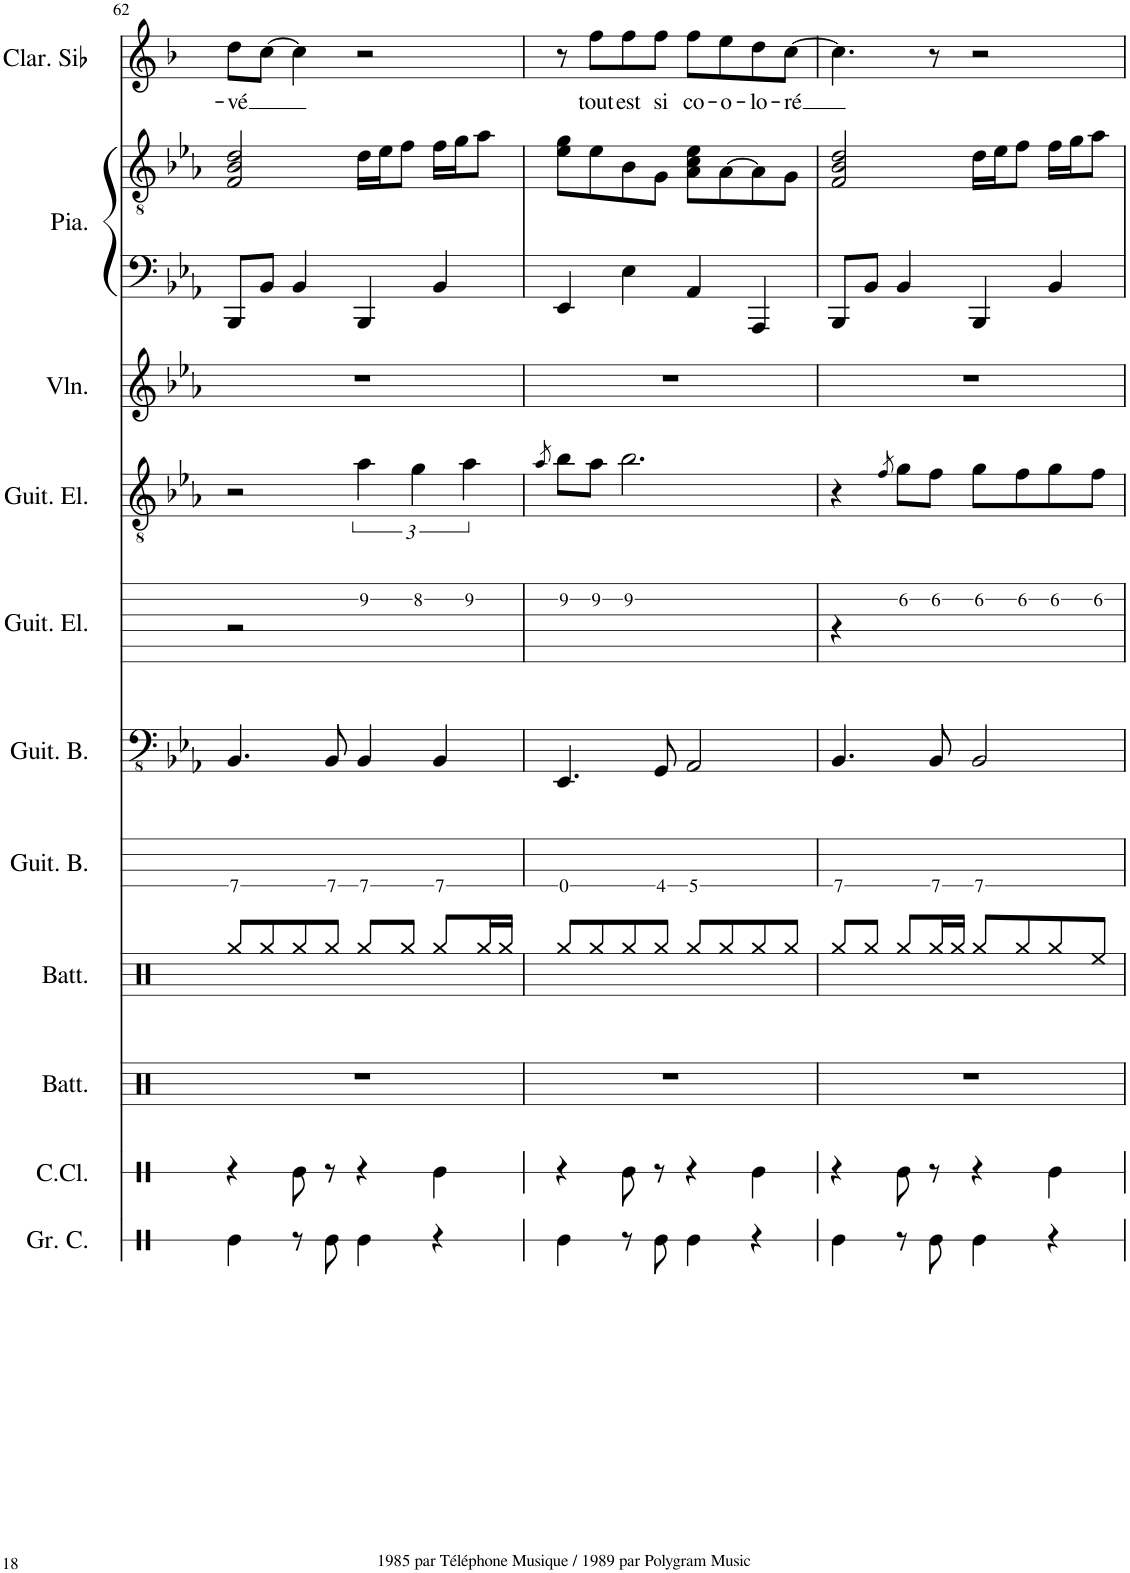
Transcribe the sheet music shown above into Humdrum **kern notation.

**kern	**kern	**kern	**kern	**kern	**kern	**kern	**kern	**kern	**kern	**kern	**kern	**text
*part11	*part10	*part9	*part8	*part7	*part6	*part5	*part4	*part3	*part2	*part2	*part1	*part1
*staff12	*staff11	*staff10	*staff9	*staff8	*staff7	*staff6	*staff5	*staff4	*staff3	*staff2	*staff1	*staff1
*I"Grosse caisse	*I"Caisse claire	*I"Batterie	*I"Batterie	*I"Guitare basse	*I"Guitare basse	*I"Guitare électrique	*I"Guitare électrique	*I"Violon	*I"Piano	*	*I"Clarinette en Sib	*
*I'Gr. C.	*I'C.Cl.	*I'Batt.	*I'Batt.	*I'Guit. B.	*I'Guit. B.	*I'Guit. El.	*I'Guit. El.	*I'Vln.	*I'Pia.	*	*I'Clar. Sib	*
!!LO:PB:g=z
*clefX	*clefX	*clefX	*clefX	*	*clefFv4	*	*clefGv2	*clefG2	*clefF4	*clefGv2	*clefG2	*
*	*	*	*	*	*	*	*	*	*	*	*Trd1c2	*
*k[]	*k[]	*k[]	*k[]	*k[b-e-a-]	*k[b-e-a-]	*k[b-e-a-]	*k[b-e-a-]	*k[b-e-a-]	*k[b-e-a-]	*k[b-e-a-]	*k[b-]	*
*M4/4	*M4/4	*M4/4	*M4/4	*M4/4	*M4/4	*M4/4	*M4/4	*M4/4	*M4/4	*M4/4	*M4/4	*
*met(c)	*met(c)	*met(c)	*met(c)	*met(c)	*met(c)	*met(c)	*met(c)	*met(c)	*met(c)	*met(c)	*met(c)	*
=62	=62	=62	=62	=62	=62	=62	=62	=62	=62	=62	=62	=62
!	!	!	!	!	!	!	!	!	!	!	!	!LO:LY:b
4Re\	4r	1r	8Rgg/L	4.BBB	4.BBB-/	2r	2r	1r	8BBB-/L	2F/ 2B-/ 2d/	8dd\L	-vé
.	.	.	8Rgg/	.	.	.	.	.	8BB-/J	.	[8cc\J	.
8r	8Re\	.	8Rgg/	.	.	.	.	.	4BB-/	.	4cc\]	.
8Re\	8r	.	8Rgg/J	8BBB	8BBB-/	.	.	.	.	.	.	.
*	*	*	*	*	*	*Xbrackettup	*	*	*	*	*	*
4Re\	4r	.	8Rgg/L	4BBB	4BBB-/	6a-	6a-\	.	4BBB-/	16d\LL	2r	.
.	.	.	.	.	.	.	.	.	.	16e-\J	.	.
.	.	.	8Rgg/J	.	.	.	.	.	.	8f\J	.	.
.	.	.	.	.	.	6g	6g\	.	.	.	.	.
4r	4Re\	.	8Rgg/L	4BBB	4BBB-/	.	.	.	4BB-/	16f\LL	.	.
.	.	.	.	.	.	.	.	.	.	16g\J	.	.
.	.	.	.	.	.	6a-	6a-\	.	.	.	.	.
.	.	.	16Rgg/L	.	.	.	.	.	.	8a-\J	.	.
.	.	.	16Rgg/JJ	.	.	.	.	.	.	.	.	.
=63	=63	=63	=63	=63	=63	=63	=63	=63	=63	=63	=63	=63
.	.	.	.	.	.	.	8qa-/	.	.	.	.	.
4Re\	4r	1r	8Rgg/L	4.EEE	4.EEE-/	8a-L	8b-\L	1r	4EE-/	8e-\ 8g\L	8r	.
!	!	!	!	!	!	!	!	!	!	!	!	!LO:LY:b
.	.	.	8Rgg/	.	.	8a-J	8a-\J	.	.	8e-\	8ff\L	tout
!	!	!	!	!	!	!	!	!	!	!	!	!LO:LY:b
8r	8Re\	.	8Rgg/	.	.	2.a-	2.b-\	.	4E-\	8B-\	8ff\	est
!	!	!	!	!	!	!	!	!	!	!	!	!LO:LY:b
8Re\	8r	.	8Rgg/J	8AAA-	8GGG/	.	.	.	.	8G\J	8ff\J	si
!	!	!	!	!	!	!	!	!	!	!	!	!LO:LY:b
4Re\	4r	.	8Rgg/L	2AAA	2AAA-/	.	.	.	4AA-/	8A-\ 8c\ 8e-\L	8ff\L	co-
!	!	!	!	!	!	!	!	!	!	!	!	!LO:LY:b
.	.	.	8Rgg/	.	.	.	.	.	.	[8A-\	8ee\	-o-
!	!	!	!	!	!	!	!	!	!	!	!	!LO:LY:b
4r	4Re\	.	8Rgg/	.	.	.	.	.	4AAA-/	8A-\]	8dd\	-lo-
!	!	!	!	!	!	!	!	!	!	!	!	!LO:LY:b
.	.	.	8Rgg/J	.	.	.	.	.	.	8G\J	[8cc\J	-ré
=64	=64	=64	=64	=64	=64	=64	=64	=64	=64	=64	=64	=64
4Re\	4r	1r	8Rgg/L	4.BBB	4.BBB-/	4r	4r	1r	8BBB-/L	2F/ 2B-/ 2d/	4.cc\]	.
.	.	.	8Rgg/J	.	.	.	.	.	8BB-/J	.	.	.
.	.	.	.	.	.	.	8qf/	.	.	.	.	.
8r	8Re\	.	8Rgg/L	.	.	8fL	8g\L	.	4BB-/	.	.	.
8Re\	8r	.	16Rgg/L	8BBB	8BBB-/	8fJ	8f\J	.	.	.	8r	.
.	.	.	16Rgg/JJ	.	.	.	.	.	.	.	.	.
4Re\	4r	.	8Rgg/L	2BBB	2BBB-/	8fL	8g\L	.	4BBB-/	16d\LL	2r	.
.	.	.	.	.	.	.	.	.	.	16e-\J	.	.
.	.	.	8Rgg/	.	.	8fJ	8f\	.	.	8f\J	.	.
4r	4Re\	.	8Rgg/	.	.	8fL	8g\	.	4BB-/	16f\LL	.	.
.	.	.	.	.	.	.	.	.	.	16g\J	.	.
.	.	.	8Ree/J	.	.	8fJ	8f\J	.	.	8a-\J	.	.
=	=	=	=	=	=	=	=	=	=	=	=	=
*-	*-	*-	*-	*-	*-	*-	*-	*-	*-	*-	*-	*-
